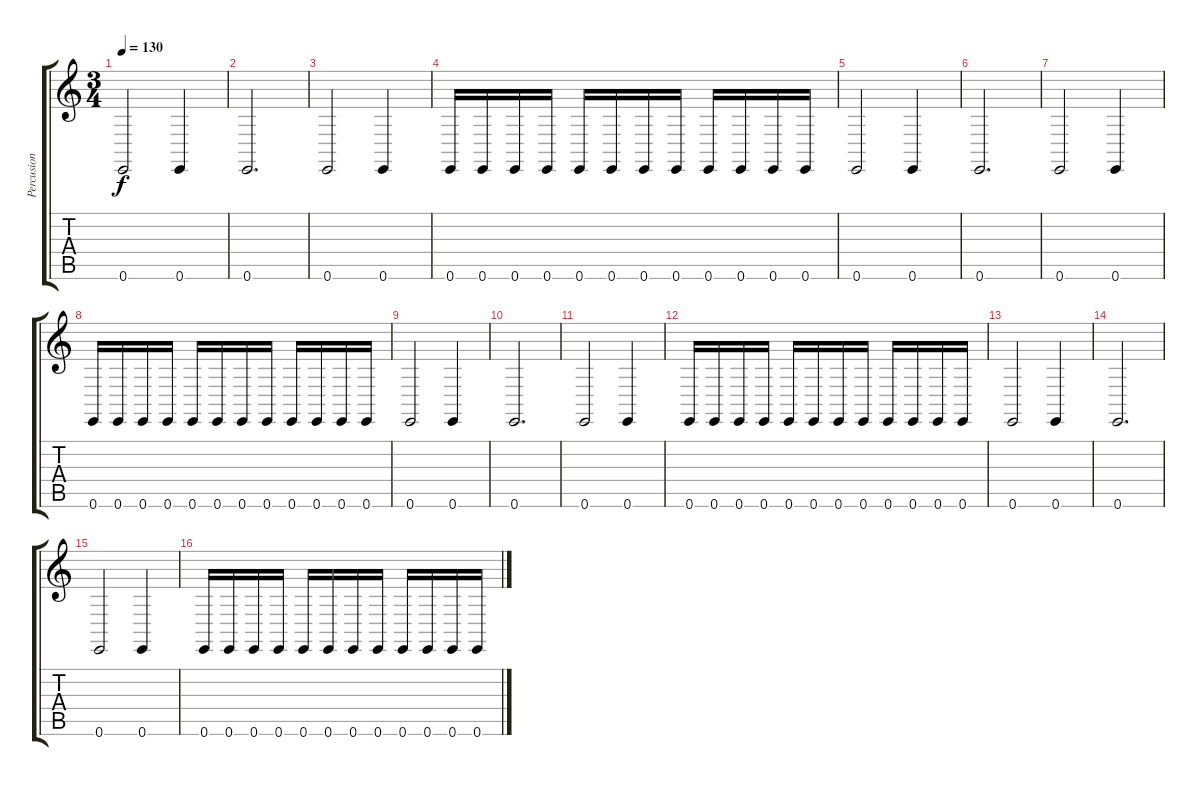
\track ("Percusion" "Percusion") {instrument timpani}
\staff {score tabs}
\tuning (E4 B3 G3 D3 A2 E2) {hide}
\ts (3 4)
\tempo 130
\clef g2
\ks c
0.6.2{dy f} 0.6.4 |
0.6.2{d} |
0.6.2 0.6.4 |
0.6.16 0.6.16 0.6.16 0.6.16 0.6.16 0.6.16 0.6.16 0.6.16 0.6.16 0.6.16 0.6.16 0.6.16 |
0.6.2 0.6.4 |
0.6.2{d} |
0.6.2 0.6.4 |
0.6.16 0.6.16 0.6.16 0.6.16 0.6.16 0.6.16 0.6.16 0.6.16 0.6.16 0.6.16 0.6.16 0.6.16 |
0.6.2 0.6.4 |
0.6.2{d} |
0.6.2 0.6.4 |
0.6.16 0.6.16 0.6.16 0.6.16 0.6.16 0.6.16 0.6.16 0.6.16 0.6.16 0.6.16 0.6.16 0.6.16 |
0.6.2 0.6.4 |
0.6.2{d} |
0.6.2 0.6.4 |
0.6.16 0.6.16 0.6.16 0.6.16 0.6.16 0.6.16 0.6.16 0.6.16 0.6.16 0.6.16 0.6.16 0.6.16
